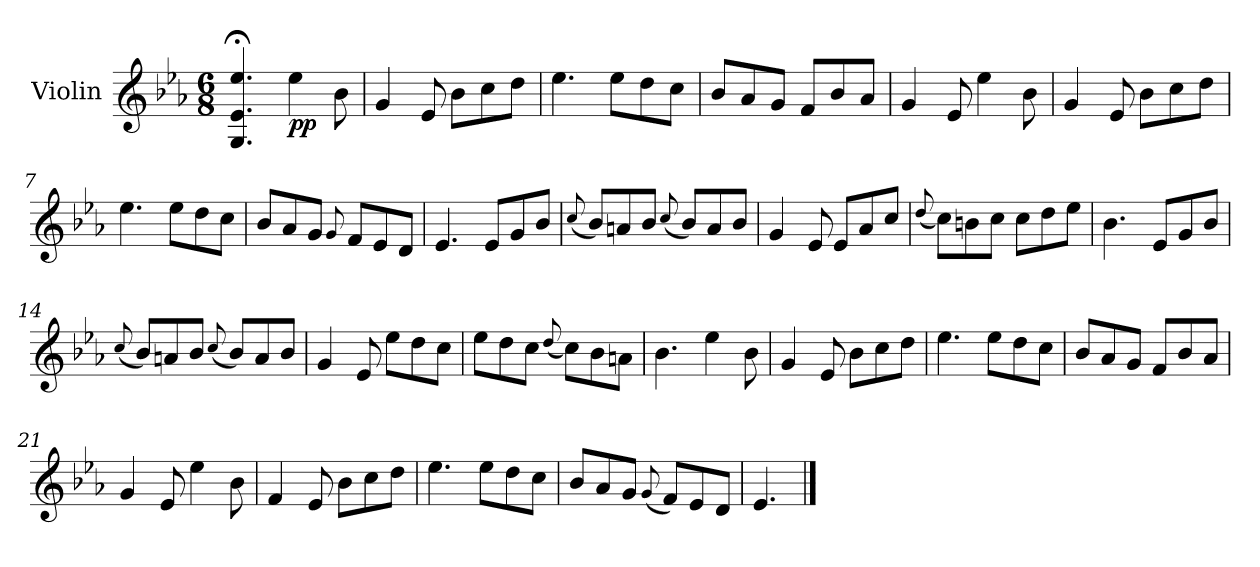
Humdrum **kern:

**kern	**dynam
*part1	*part1
*staff1	*staff1
*I"Violin	*
*I'Vln.	*
*clefG2	*
*k[b-e-a-]	*
*M6/8	*
=1	=1
4.G;</ 4.e-;</ 4.ee-;</	.
!	!LO:DY:b
4ee-\	pp
8b-\	.
=2	=2
4g/	.
8e-/	.
8b-\L	.
8cc\	.
8dd\J	.
=3	=3
4.ee-\	.
8ee-\L	.
8dd\	.
8cc\J	.
=4	=4
8b-/L	.
8a-/	.
8g/J	.
8f/L	.
8b-/	.
8a-/J	.
=5	=5
4g/	.
8e-/	.
4ee-\	.
8b-\	.
=6	=6
4g/	.
8e-/	.
8b-\L	.
8cc\	.
8dd\J	.
!!LO:LB:g=z
=7	=7
4.ee-\	.
8ee-\L	.
8dd\	.
8cc\J	.
=8	=8
8b-/L	.
8a-/	.
8g/J	.
8qqg/	.
8f/L	.
8e-/	.
8d/J	.
=9	=9
4.e-/	.
8e-/L	.
8g/	.
8b-/J	.
=10	=10
(<8qqcc/	.
8b-/L)	.
8an/	.
8b-/J	.
(<8qqcc/	.
8b-/L)	.
8a/	.
8b-/J	.
=11	=11
4g/	.
8e-/	.
8e-/L	.
8a-/	.
8cc/J	.
=12	=12
(<8qqdd/	.
8cc\L)	.
8bn\	.
8cc\J	.
8cc\L	.
8dd\	.
8ee-\J	.
!!LO:LB:g=z
=13	=13
4.b-\	.
8e-/L	.
8g/	.
8b-/J	.
=14	=14
(<8qqcc/	.
8b-/L)	.
8an/	.
8b-/J	.
(<8qqcc/	.
8b-/L)	.
8a/	.
8b-/J	.
=15	=15
4g/	.
8e-/	.
8ee-\L	.
8dd\	.
8cc\J	.
=16	=16
8ee-\L	.
8dd\	.
8cc\J	.
(<8qqdd/	.
8cc\L)	.
8b-\	.
8an\J	.
=17	=17
4.b-\	.
4ee-\	.
8b-\	.
=18	=18
4g/	.
8e-/	.
8b-\L	.
8cc\	.
8dd\J	.
!!LO:LB:g=z
=19	=19
4.ee-\	.
8ee-\L	.
8dd\	.
8cc\J	.
=20	=20
8b-/L	.
8a-/	.
8g/J	.
8f/L	.
8b-/	.
8a-/J	.
=21	=21
4g/	.
8e-/	.
4ee-\	.
8b-\	.
=22	=22
4f/	.
8e-/	.
8b-\L	.
8cc\	.
8dd\J	.
=23	=23
4.ee-\	.
8ee-\L	.
8dd\	.
8cc\J	.
=24	=24
8b-/L	.
8a-/	.
8g/J	.
(<8qqg/	.
8f/L)	.
8e-/	.
8d/J	.
=25	=25
4.e-/	.
==	==
*-	*-
